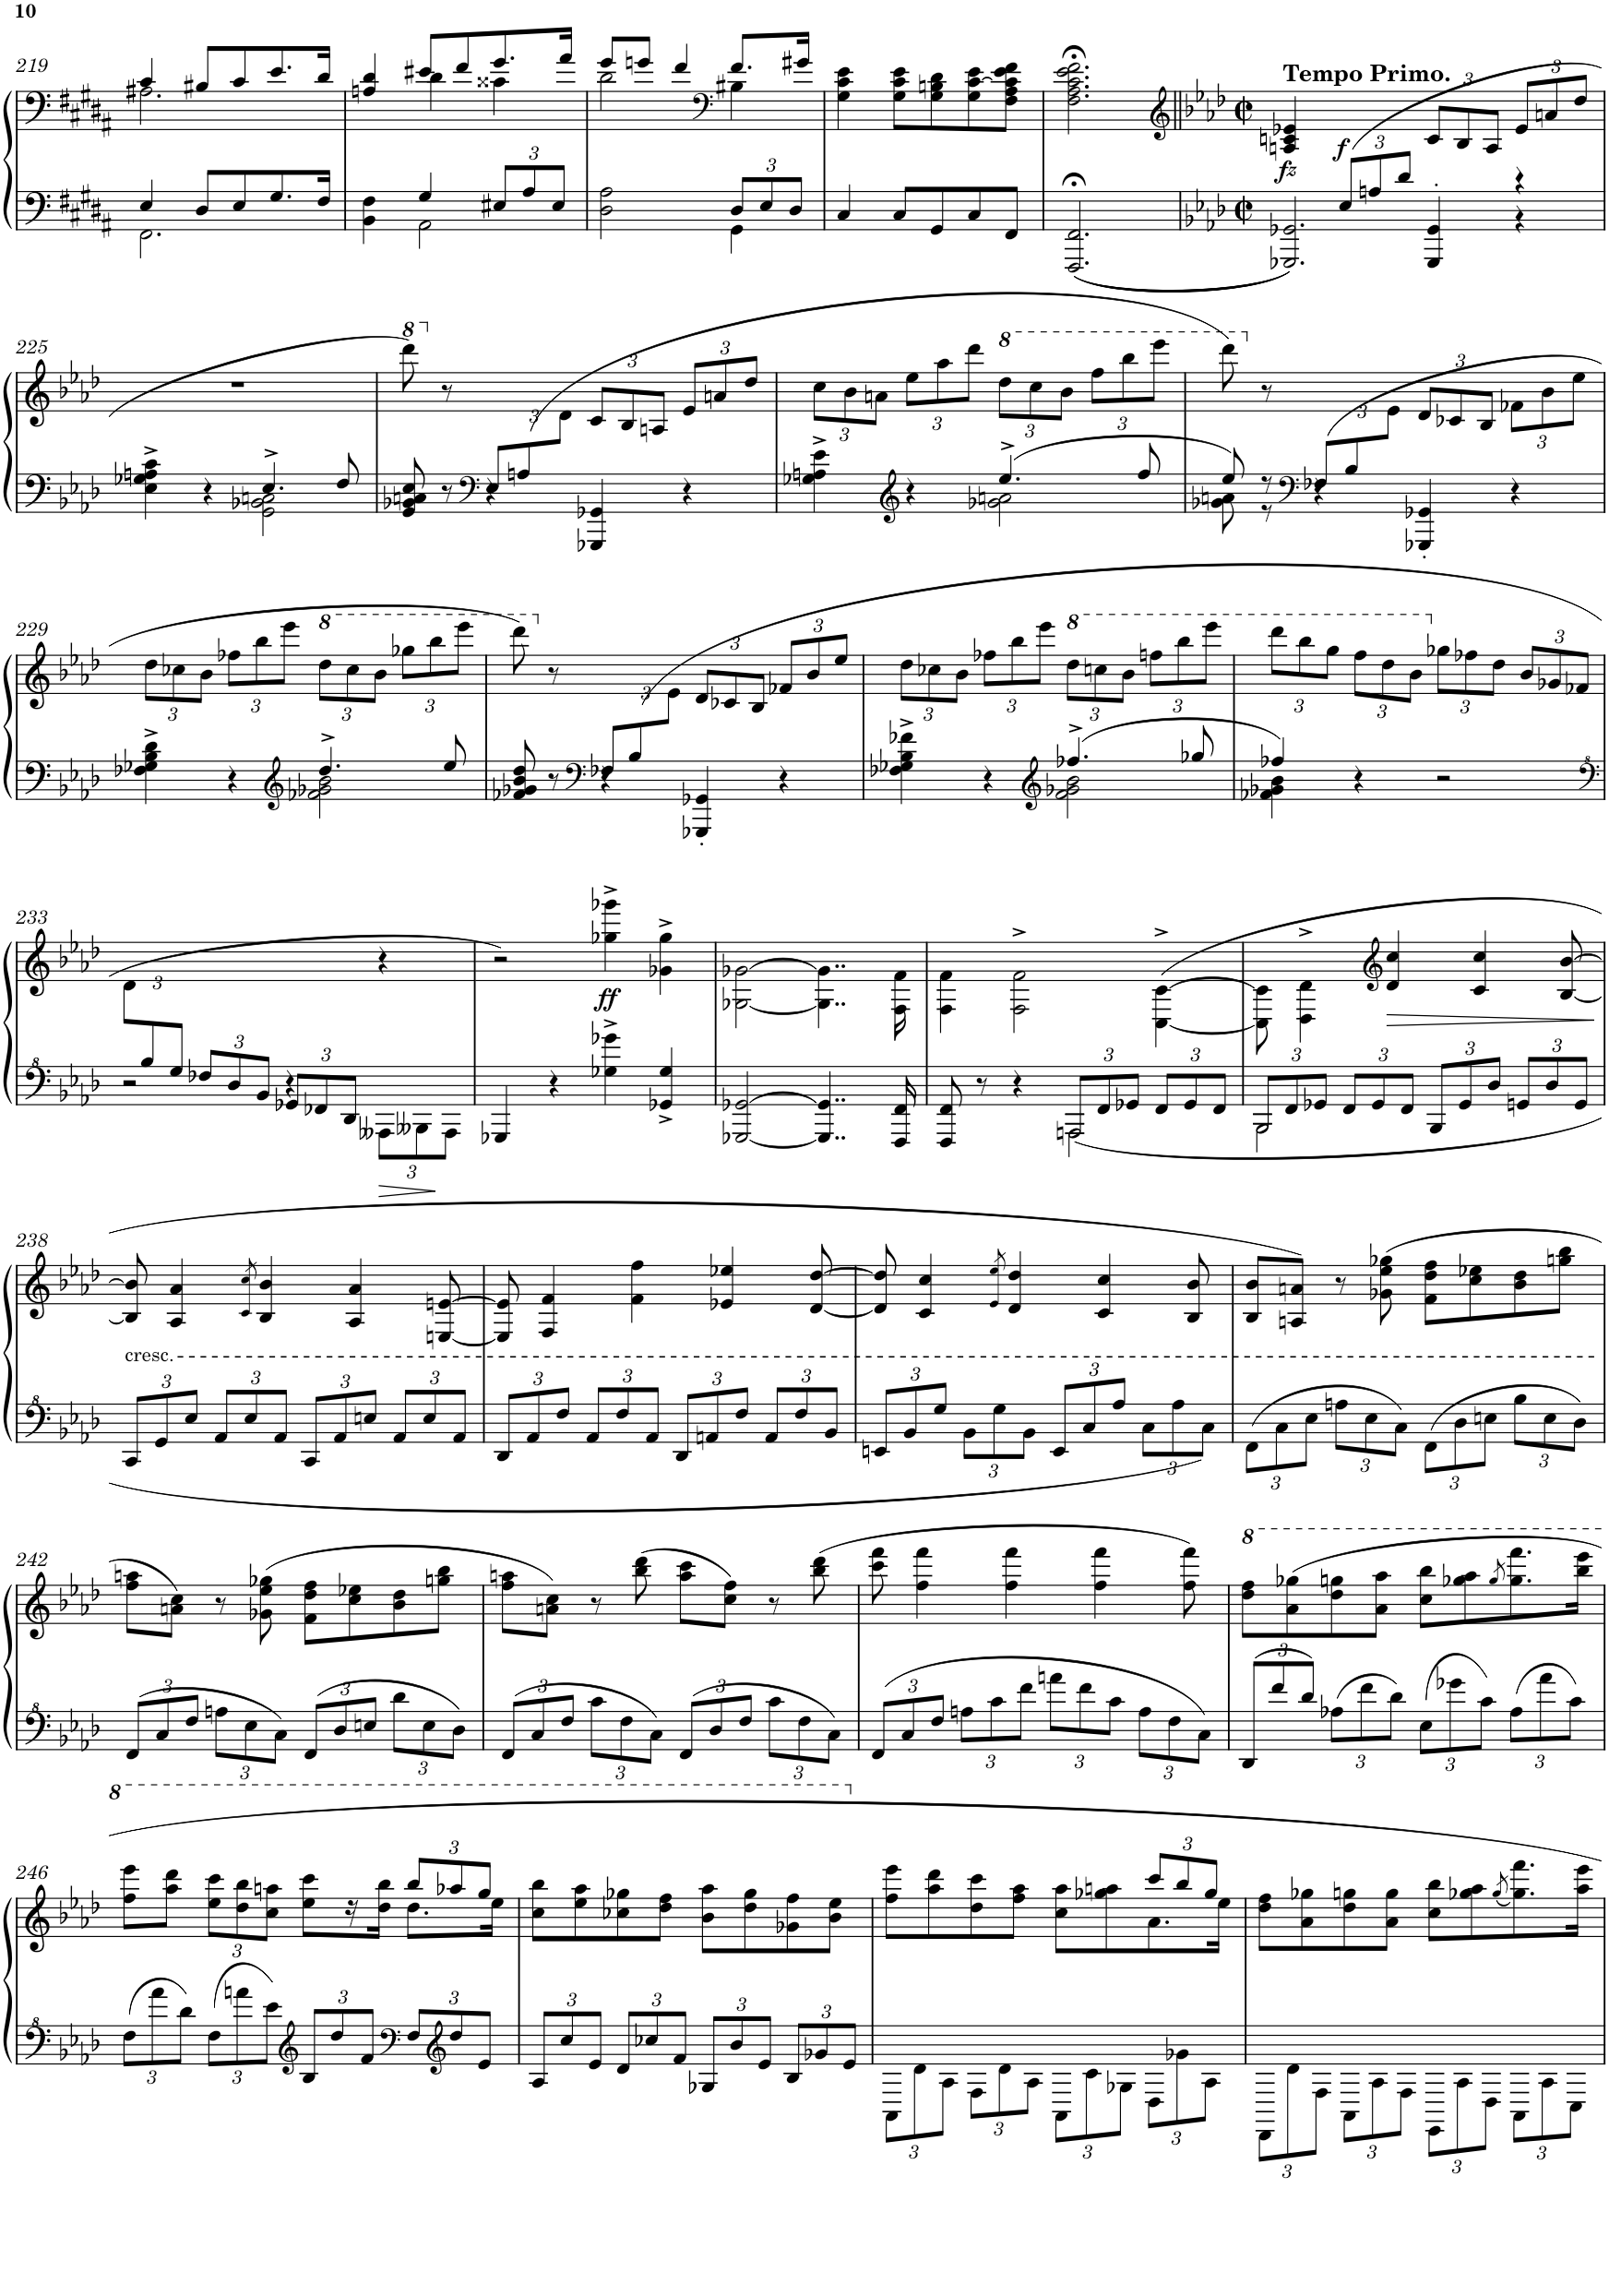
**kern	**kern	**dynam
*part1	*part1	*part1
*staff2	*staff1	*staff1/2
*I"Piano	*	*
*I'Pno.	*	*
!!LO:PB:g=z
*clefF4	*clefF4	*
*k[f#c#g#d#a#]	*k[f#c#g#d#a#]	*
*M3/4	*M3/4	*
=219	=219	=219
*^	*^	*
4E/	2.FF#\	4c#/	2.A#X\	.
8D#/L	.	8B#X/L	.	.
8E/	.	8c#/	.	.
8.G#/	.	8.e/	.	.
16F#/Jk	.	16d#/Jk	.	.
=220	=220	=220	=220	=220
4BB\ 4F#\	4ryy	4An/ 4d#/	4ryy	.
4G#/	2AA#\	8e#X/L	4d#\	.
.	.	8f#/	.	.
*Xbrackettup	*	*	*	*
12E#X/L	.	8.g#/	4c##X\	.
12A#/	.	.	.	.
12E#/J	.	.	.	.
.	.	16a#/Jk	.	.
=221	=221	=221	=221	=221
2D#\ 2A#\	2ryy	8g#/L	2d#\	.
.	.	8gn/J	.	.
.	.	4f#/	.	.
*	*	*clefF4	*	*
12D#/L	4GG#\	4B#X\	8.f#/L	.
12E/	.	.	.	.
12D#/J	.	.	.	.
.	.	.	16g#X/Jk	.
*v	*v	*	*	*
*	*v	*v	*
=222	=222	=222
4C#/	4G#\ 4c#\ 4e\	.
8C#/L	8G#\ 8c#\ 8e\L	.
8GG#/	8G#\ 8Bn\ 8d#\	.
8C#/	8G#\ [8c#\ 8e\	.
8FF#/J	8F#\ 8A#\ 8c#\] 8e\ 8f#\J	.
=223	=223	=223
2.FFF#/;< 2.FF#/;<	2.F#\;< 2.A#\;< 2.c#\;< 2.e\;< 2.f#\;<	.
=224||	=224||	=224||
*	*clefG2	*
*k[b-e-a-d-]	*k[b-e-a-d-]	*
*M2/2	*M2/2	*
*met(c|)	*met(c|)	*
*^	*	*
*	*^	*	*
!	!	!	!LO:TX:a:B:t=Tempo Primo.	!
!	!	!	!	!LO:DY:b
4ryy	2.GGG-X/ 2.GG-X/	2ryy	4An/ 4cn/ 4e-X/	fz
!	!	!	!	!LO:DY:b
(>12E-/L	.	.	4ryy	f
12An/	.	.	.	.
12d-/J	.	.	.	.
*	*	*	*Xbrackettup	*
2ryy	.	4GGG-/' 4GG-/'	12c/L	.
.	.	.	12B-/	.
.	.	.	12A/J	.
.	4r	4r	12e-/L	.
.	.	.	12an/	.
.	.	.	12dd-/J	.
*	*v	*v	*	*
!!LO:LB:g=z
=225	=225	=225	=225
4E-\^ 4G-X\^ 4An\^ 4c\^	2ryy	1r	.
4r	.	.	.
4.E-^/	2GG\ 2BB-X\ 2Cn\	.	.
8F/	.	.	.
=226	=226	=226	=226
*	*	*8va	*
4ryy	8GG/ 8BB-X/ 8Cn/ 8E-/	8dddd-\)	.
*	*	*X8va	*
.	8r	8r	.
*clefF4	*	*	*
12E-/L	4r	6ryy	.
(>12An/	.	.	.
12%7ryy	.	12d-\J	.
.	4GGG-X/ 4GG-X/	12c/L	.
.	.	12B-/	.
.	.	12An/J	.
.	4r	12e-/L	.
.	.	12an/	.
.	.	12dd-/J	.
=227	=227	=227	=227
4G-X\^ 4An\^ 4e-\^	2ryy	12cc\L	.
.	.	12b-\	.
.	.	12an\J	.
*clefG2	*	*	*
4r	.	12ee-\L	.
.	.	12aa-\	.
.	.	12ddd-\J	.
*	*	*8va	*
4.ee-^/	2g-X\ 2an\	12ddd-\L	.
.	.	12ccc\	.
.	.	12bb-\J	.
.	.	12fff\L	.
.	.	12bbb-\	.
8ff/	.	.	.
.	.	12eeee-\J	.
=228	=228	=228	=228
*	*^	*	*
4ryy	8ee-/	8g-X\ 8an\	8dddd-\)	.
*	*	*	*X8va	*
.	8r	8r	8r	.
*clefF4	*	*	*	*
(>12F-X/L	4r	2.ryy	6ryy	.
12B-/	.	.	.	.
12%7ryy	.	.	12e-\J	.
.	4GGG-X/' 4GG-X/'	.	12d-/L	.
.	.	.	12c-X/	.
.	.	.	12B-/J	.
.	4r	.	12f-X\L	.
.	.	.	12b-\	.
.	.	.	12ee-\J	.
*	*v	*v	*	*
!!LO:LB:g=z
=229	=229	=229	=229
4F-X\^ 4G-X\^ 4B-\^ 4d-\^	2ryy	12dd-\L	.
.	.	12cc-X\	.
.	.	12b-\J	.
4r	.	12ff-X\L	.
.	.	12bb-\	.
.	.	12eee-\J	.
*clefG2	*	*	*
*	*	*8va	*
4.dd-^/	2f-X\ 2g-X\ 2b-\	12ddd-\L	.
.	.	12ccc-\	.
.	.	12bb-\J	.
.	.	12ggg-X\L	.
.	.	12bbb-\	.
8ee-/	.	.	.
.	.	12eeee-\J	.
=230	=230	=230	=230
4ryy	8f-X/ 8g-X/ 8b-/ 8dd-/	8dddd-\)	.
*	*	*X8va	*
.	8r	8r	.
*clefF4	*	*	*
12F-X/L	4r	6ryy	.
(>12B-/	.	.	.
12%7ryy	.	12e-\J	.
.	4GGG-X/' 4GG-X/'	12d-/L	.
.	.	12c-X/	.
.	.	12B-/J	.
.	4r	12f-X/L	.
.	.	12b-/	.
.	.	12ee-/J	.
=231	=231	=231	=231
4F-X\^ 4G-X\^ 4B-\^ 4f-X\^	2ryy	12dd-\L	.
.	.	12cc-X\	.
.	.	12b-\J	.
4r	.	12ff-X\L	.
.	.	12bb-\	.
.	.	12eee-\J	.
*clefG2	*	*	*
*	*	*8va	*
4.ff-X^/	2f-\ 2g-X\ 2b-\	12ddd-\L	.
.	.	12cccn\	.
.	.	12bb-\J	.
.	.	12fffn\L	.
.	.	12bbb-\	.
8gg-X/	.	.	.
.	.	12eeee-\J	.
=232	=232	=232	=232
4ff-X/	4f-X\ 4g-X\ 4b-\	12dddd-\L	.
.	.	12bbb-\	.
.	.	12ggg\J	.
4r	2.ryy	12fff\L	.
.	.	12ddd-\	.
.	.	12bb-\J	.
*	*	*X8va	*
2r	.	12gg-X\L	.
.	.	12ff-X\	.
.	.	12dd-\J	.
.	.	12b-/L	.
.	.	12g-X/	.
.	.	12f-X/J	.
!!LO:LB:g=z
=233	=233	=233	=233
*clefF^4	*	*	*
12ryy	2r	12d-\L	.
12b-/	.	3%2ryy	.
12g/J	.	.	.
12f-X/L	.	.	.
12d-/	.	.	.
12B-/J	.	.	.
12G-X/L	4r	.	.
12F-X/	.	.	.
12D-/J	.	.	.
4ryy	12AA--X\L	4r	.
.	12BB--X\	.	.
.	12AA--\J	.	.
*v	*v	*	*
=234	=234	=234
4GG-X/	2r)	.
4r	.	.
!	!	!LO:DY:b
4g-X\^ 4gg-X\^	4gg-X\^ 4ggg-X\^	ff
4G-X/^ 4g-/^	4g-X\^ 4gg-\^	.
=235	=235	=235
[2GG-X/ [2G-X/	[2G-X\ [2g-X\	.
4..GG-/] 4..G-/]	4..G-\] 4..g-\]	.
16FF/ 16F/	16F\ 16f\	.
=236	=236	=236
*^	*	*
8FF/ 8F/	2ryy	4F\ 4f\	.
8r	.	.	.
4r	.	2F\^ 2f\^	.
!LO:N:head=open	!	!	!
12AAn/L	2AA\	.	.
12F/	.	.	.
12G-X/J	.	.	.
12F/L	.	(>[4C\^ [4c\^	.
12G-/	.	.	.
12F/J	.	.	.
=237	=237	=237	=237
!LO:N:head=open	!	!	!
12BB-/L	2BB-\	8C\] 8c\]	.
12F/	.	.	.
.	.	4D-\^ 4d-\^	.
12G-X/J	.	.	.
12F/L	.	.	.
12G-/	.	.	.
*	*	*clefG2	*
!	!	!	!LO:HP:b
.	.	4d-/ 4cc/	>
12F/J	.	.	.
12BB-/L	2ryy	.	.
12G-/	.	.	.
.	.	4c/ 4cc/	.
12d-/J	.	.	.
12Gn/L	.	.	.
12d-/	.	.	.
.	.	[8B-/ [8b-/	.
12G/J	.	.	.
*v	*v	*	*
.	.	]
!!LO:LB:g=z
=238	=238	=238
!	!LO:TX:b:t=cresc.	!
!LO:N:head=solid	!	!
12C/L	8B-/] 8b-/]	.
12G/	.	.
.	4A-/ 4a-/	.
12e-/J	.	.
12A-/L	.	.
12e-/	.	.
.	8qc/ 8qcc/	.
.	4B-/ 4b-/	.
12A-/J	.	.
12C/L	.	.
12A-/	.	.
.	4A-/ 4a-/	.
12en/J	.	.
12A-/L	.	.
12e/	.	.
.	[8En/ [8en/	.
12A-/J	.	.
=239	=239	=239
!LO:N:head=solid	!	!
12D-/L	8E/] 8e/]	.
12A-/	.	.
.	4F/ 4f/	.
12f/J	.	.
12A-/L	.	.
12f/	.	.
.	4f\ 4ff\	.
12A-/J	.	.
12D-/L	.	.
12An/	.	.
.	4e-X/ 4ee-X/	.
12f/J	.	.
12A/L	.	.
12f/	.	.
.	[8d-/ [8dd-/	.
12B-/J	.	.
=240	=240	=240
!LO:N:head=solid	!	!
12En/L	8d-/] 8dd-/]	.
12B-/	.	.
.	4c/ 4cc/	.
12g/J	.	.
12B-\L	.	.
12g\	.	.
.	8qe-/ 8qee-/	.
.	4d-/ 4dd-/	.
12B-\J	.	.
12E/L	.	.
12c/	.	.
.	4c/ 4cc/	.
12a-/J	.	.
12c\L	.	.
12a-\	.	.
.	8B-/ 8b-/	.
12c\J	.	.
=241	=241	=241
!LO:N:head=solid	!	!
12F\L	8B-/ 8b-/L	.
12c\	.	.
.	8An/ 8an/J)	.
12e-\J	.	.
12an\L	8r	.
12e-\	.	.
.	(>8g-X\ 8ee-\ 8gg-X\	.
12c\J	.	.
12F\L	8f\ 8dd-\ 8ff\L	.
12d-\	.	.
.	8cc\ 8ee-X\	.
12en\J	.	.
12b-\L	8b-\ 8dd-\	.
12e\	.	.
.	8ggn\ 8bb-\J	.
12d-\J	.	.
!!LO:LB:g=z
=242	=242	=242
!LO:N:head=solid	!	!
12F/L	8ff\ 8aan\L	.
12c/	.	.
.	8an\ 8cc\J)	.
12f/J	.	.
12an\L	8r	.
12e-\	.	.
.	(>8g-X\ 8ee-\ 8gg-X\	.
12c\J	.	.
12F/L	8f\ 8dd-\ 8ff\L	.
12d-/	.	.
.	8cc\ 8ee-X\	.
12en/J	.	.
12dd-\L	8b-\ 8dd-\	.
12e\	.	.
.	8ggn\ 8bb-\J	.
12d-\J	.	.
=243	=243	=243
!LO:N:head=solid	!	!
12F/L	8ff\ 8aan\L	.
12c/	.	.
.	8an\ 8cc\J)	.
12f/J	.	.
12cc\L	8r	.
12f\	.	.
.	(>8bb-\ 8ddd-\	.
12c\J	.	.
12F/L	8aa\ 8ccc\L	.
12d-/	.	.
.	8cc\ 8ff\J)	.
12f/J	.	.
12cc\L	8r	.
12f\	.	.
.	(>8bb-\ 8ddd-\	.
12c\J	.	.
=244	=244	=244
!LO:N:head=solid	!	!
12F/L	8ccc\ 8fff\	.
12c/	.	.
.	4ff\ 4fff\	.
12f/J	.	.
12an\L	.	.
12cc\	.	.
.	4ff\ 4fff\	.
12ff\J	.	.
12aan\L	.	.
12ff\	.	.
.	4ff\ 4fff\	.
12cc\J	.	.
12a\L	.	.
12f\	.	.
.	8ff\ 8fff\)	.
12c\J	.	.
=245	=245	=245
*	*8va	*
12D-/L	8ddd-\ 8fff\L	.
12ff/	.	.
.	8aa-\ 8ggg-X\	.
12dd-/J	.	.
12a-X\L	8ddd-\ 8gggn\	.
12ff\	.	.
.	8aa-\ 8aaa-\J	.
12dd-\J	.	.
12e-\L	8ccc\ 8bbb-\L	.
12gg-X\	.	.
.	8ggg-X\ 8aaa-\	.
12cc\J	.	.
.	8qggg-/	.
12a-\L	8.ggg-\ 8.ffff\	.
12aa-\	.	.
12cc\J	.	.
.	16bbb-\ 16eeee-\Jk	.
!!LO:LB:g=z
=246	=246	=246
*	*^	*
12f\L	8fff\ 8eeee-\L	2.ryy	.
12aa-\	.	.	.
.	8aaa-\ 8dddd-\J	.	.
12dd-\J	.	.	.
12f\L	12eee-\ 12cccc\L	.	.
12aan\	12ddd-\ 12bbb-\	.	.
12ee-\J	12ccc\ 12aaan\J	.	.
*clefG2	*	*	*
12B-/L	8eee-\ 8cccc\L	.	.
12dd-/	.	.	.
.	16r	.	.
12f/J	.	.	.
.	16ddd-\ 16bbb-\JJ	.	.
*clefF4	*	*	*
12F/L	12bbb-/L	8.ddd-\L	.
*clefG2	*	*	*
12dd-/	12aaa-X/	.	.
12e-/J	12ggg/J	.	.
.	.	16eee-\Jk	.
*	*v	*v	*
=247	=247	=247
12A-/L	8ccc\ 8bbb-\L	.
12cc/	.	.
.	8eee-\ 8aaa-\	.
12e-/J	.	.
12d-/L	8ccc-X\ 8ggg-X\	.
12cc-X/	.	.
.	8ddd-\ 8fff\J	.
12f/J	.	.
12G-X/L	8bb-\ 8aaa-\L	.
12b-/	.	.
.	8ddd-\ 8ggg-\	.
12e-/J	.	.
12B-/L	8gg-X\ 8fff\	.
12g-X/	.	.
.	8bb-\ 8eee-\J	.
12e-/J	.	.
=248	=248	=248
*	*X8va	*
*	*^	*
12AA-\L	8ff\ 8eee-\L	2.ryy	.
12d-\	.	.	.
.	8aa-\ 8ddd-\	.	.
12A-\J	.	.	.
12F\L	8dd-\ 8ccc\	.	.
12d-\	.	.	.
.	8ff\ 8aa-\J	.	.
12A-\J	.	.	.
12AA-\L	8cc\ 8aa-\L	.	.
12c\	.	.	.
.	8gg-X\ 8aan\	.	.
12G-X\J	.	.	.
12D-\L	8.a-\	12ccc/L	.
12g-X\	.	12bb-/	.
12A-\J	.	12gg-/J	.
.	16ee-\Jk	.	.
*	*v	*v	*
=249	=249	=249
12DD-\L	8dd-\ 8ff\L	.
12d-\	.	.
.	8a-\ 8gg-X\	.
12F\J	.	.
12AA-\L	8dd-\ 8ggn\	.
12A-\	.	.
.	8a-\ 8gg\J	.
12F\J	.	.
12EE-\L	8cc\ 8bb-\L	.
12A-\	.	.
.	8gg-X\ 8aa-\	.
12D-\J	.	.
.	(<8qgg-/	.
12AA-\L	8.gg-\ 8.fff\)	.
12A-\	.	.
12C\J	.	.
.	16aa-\ 16eee-\Jk	.
=	=	=
*-	*-	*-
